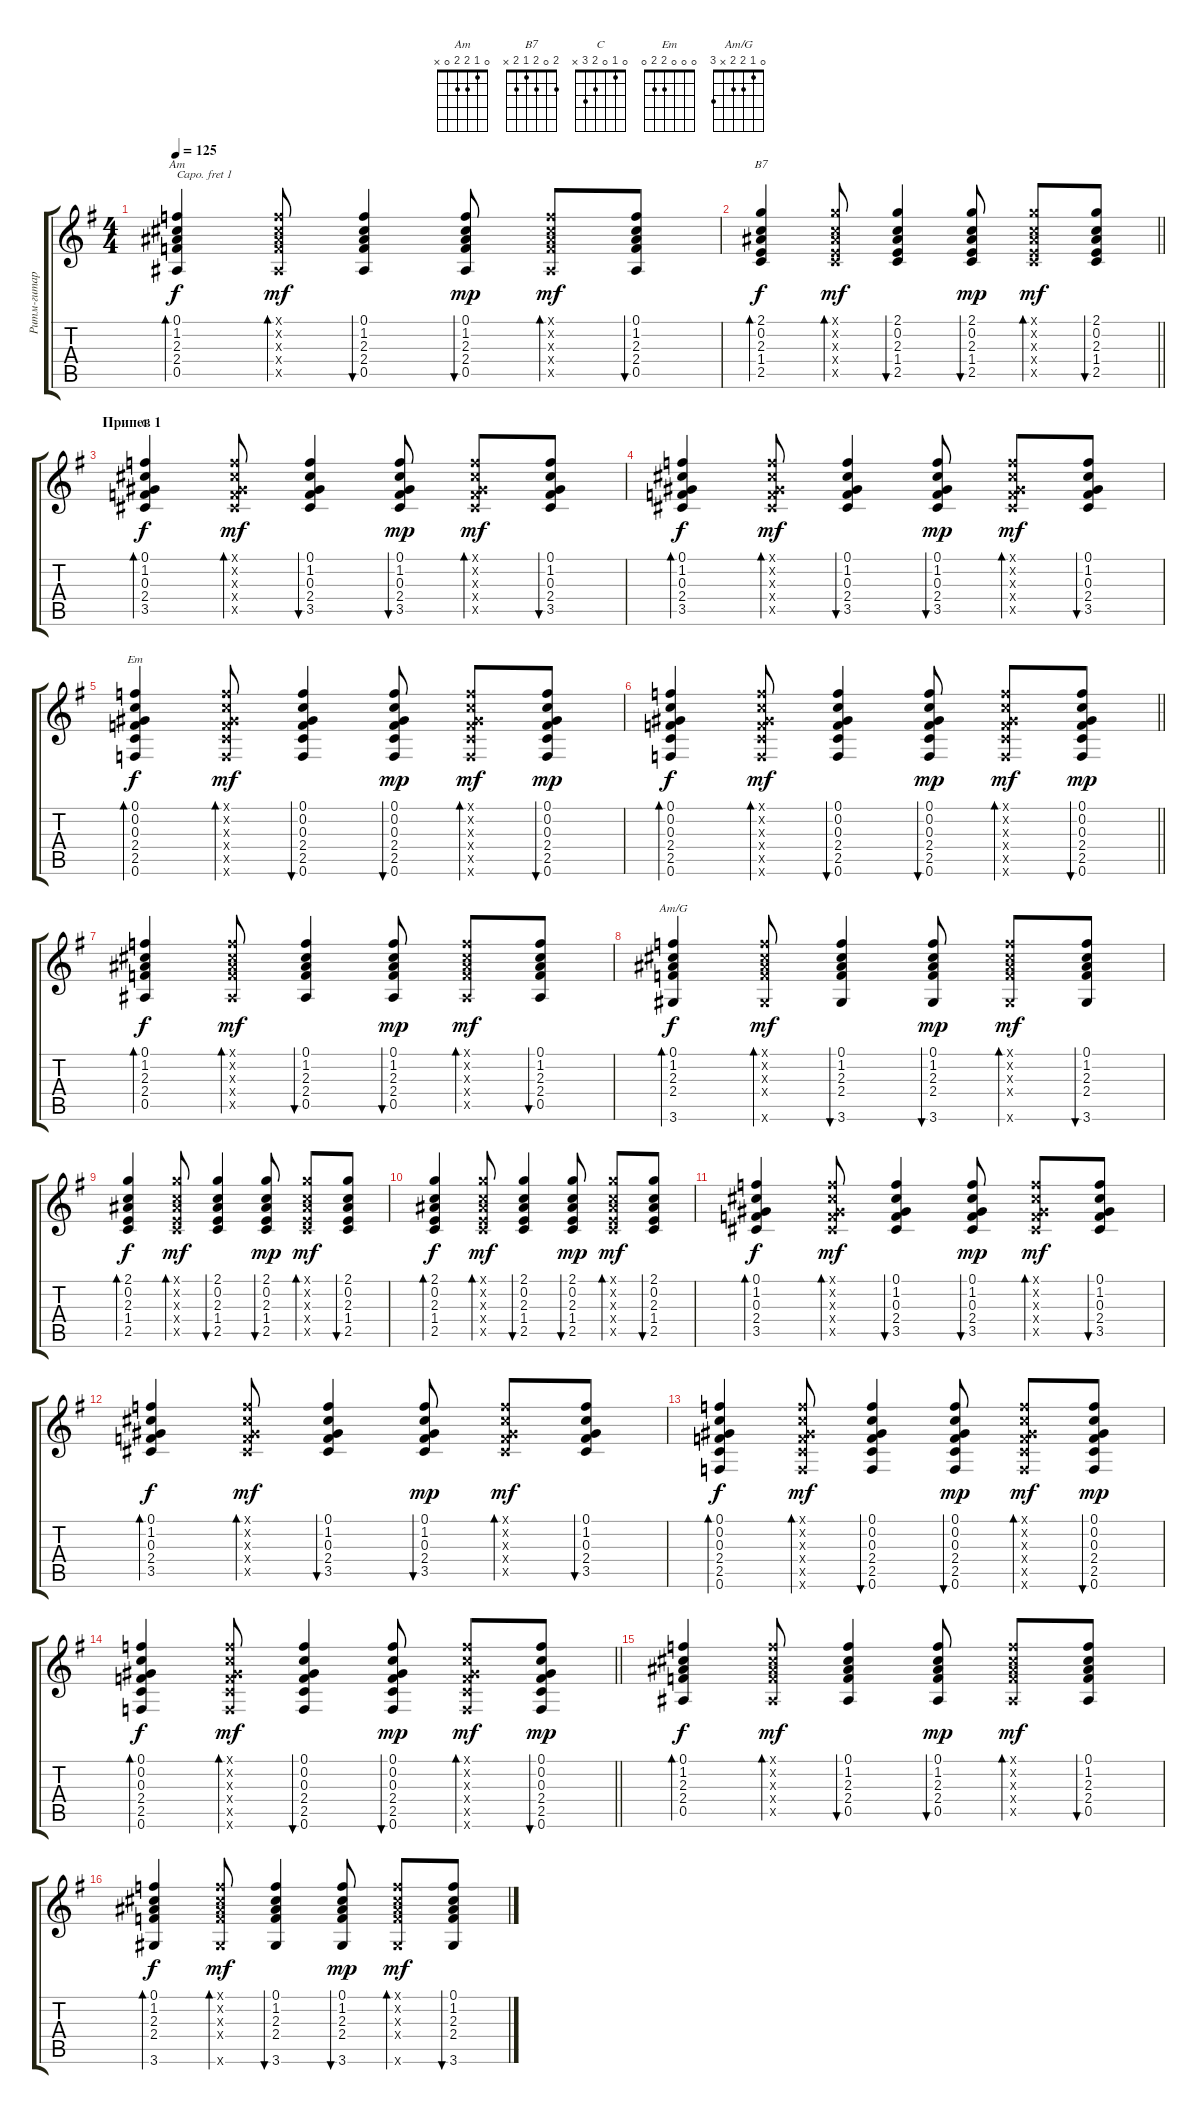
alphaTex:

\track ("Ритм-гитара" "Ритм-гитар") {instrument acousticguitarsteel}
\staff {score tabs}
\capo 1
\tuning (E4 B3 G3 D3 A2 E2) {hide}
\chord ("Am" 0 1 2 2 0 x)
\chord ("B7" 2 0 2 1 2 x)
\chord ("C" 0 1 0 2 3 x)
\chord ("Em" 0 0 0 2 2 0)
\chord ("Am/G" 0 1 2 2 x 3)
\ts (4 4)
\tempo 125
\clef g2
\ks eminor
(0.1 1.2 2.3 2.4 0.5).4{bd 30 ch "Am" dy f} (0.1{x} 1.2{x} 2.3{x} 2.4{x} 0.5{x}).8{bd 30 dy mf} (0.1 1.2 2.3 2.4 0.5).4{bu 30} (0.1 1.2 2.3 2.4 0.5).8{bu 30 dy mp} (0.1{x} 1.2{x} 2.3{x} 2.4{x} 0.5{x}).8{bd 30 dy mf} (0.1 1.2 2.3 2.4 0.5).8{bu 30} |
\barLineRight lightlight
(2.1 0.2 2.3 1.4 2.5).4{bd 30 ch "B7" dy f} (2.1{x} 0.2{x} 2.3{x} 1.4{x} 2.5{x}).8{bd 30 dy mf} (2.1 0.2 2.3 1.4 2.5).4{bu 30} (2.1 0.2 2.3 1.4 2.5).8{bu 30 dy mp} (2.1{x} 0.2{x} 2.3{x} 1.4{x} 2.5{x}).8{bd 30 dy mf} (2.1 0.2 2.3 1.4 2.5).8{bu 30} |
\section ("" "Припев 1")
(0.1 1.2 0.3 2.4 3.5).4{bd 30 ch "C" dy f} (0.1{x} 1.2{x} 0.3{x} 2.4{x} 3.5{x}).8{bd 30 dy mf} (0.1 1.2 0.3 2.4 3.5).4{bu 30} (0.1 1.2 0.3 2.4 3.5).8{bu 30 dy mp} (0.1{x} 1.2{x} 0.3{x} 2.4{x} 3.5{x}).8{bd 30 dy mf} (0.1 1.2 0.3 2.4 3.5).8{bu 30} |
(0.1 1.2 0.3 2.4 3.5).4{bd 30 dy f} (0.1{x} 1.2{x} 0.3{x} 2.4{x} 3.5{x}).8{bd 30 dy mf} (0.1 1.2 0.3 2.4 3.5).4{bu 30} (0.1 1.2 0.3 2.4 3.5).8{bu 30 dy mp} (0.1{x} 1.2{x} 0.3{x} 2.4{x} 3.5{x}).8{bd 30 dy mf} (0.1 1.2 0.3 2.4 3.5).8{bu 30} |
(0.1 0.2 0.3 2.4 2.5 0.6).4{bd 30 ch "Em" dy f} (0.1{x} 0.2{x} 0.3{x} 2.4{x} 2.5{x} 0.6{x}).8{bd 30 dy mf} (0.1 0.2 0.3 2.4 2.5 0.6).4{bu 30} (0.1 0.2 0.3 2.4 2.5 0.6).8{bu 30 dy mp} (0.1{x} 0.2{x} 0.3{x} 2.4{x} 2.5{x} 0.6{x}).8{bd 30 dy mf} (0.1 0.2 0.3 2.4 2.5 0.6).8{bu 30 dy mp} |
\barLineRight lightlight
(0.1 0.2 0.3 2.4 2.5 0.6).4{bd 30 dy f} (0.1{x} 0.2{x} 0.3{x} 2.4{x} 2.5{x} 0.6{x}).8{bd 30 dy mf} (0.1 0.2 0.3 2.4 2.5 0.6).4{bu 30} (0.1 0.2 0.3 2.4 2.5 0.6).8{bu 30 dy mp} (0.1{x} 0.2{x} 0.3{x} 2.4{x} 2.5{x} 0.6{x}).8{bd 30 dy mf} (0.1 0.2 0.3 2.4 2.5 0.6).8{bu 30 dy mp} |
(0.1 1.2 2.3 2.4 0.5).4{bd 30 dy f} (0.1{x} 1.2{x} 2.3{x} 2.4{x} 0.5{x}).8{bd 30 dy mf} (0.1 1.2 2.3 2.4 0.5).4{bu 30} (0.1 1.2 2.3 2.4 0.5).8{bu 30 dy mp} (0.1{x} 1.2{x} 2.3{x} 2.4{x} 0.5{x}).8{bd 30 dy mf} (0.1 1.2 2.3 2.4 0.5).8{bu 30} |
(0.1 1.2 2.3 2.4 3.6).4{bd 30 ch "Am/G" dy f} (0.1{x} 1.2{x} 2.3{x} 2.4{x} 3.6{x}).8{bd 30 dy mf} (0.1 1.2 2.3 2.4 3.6).4{bu 30} (0.1 1.2 2.3 2.4 3.6).8{bu 30 dy mp} (0.1{x} 1.2{x} 2.3{x} 2.4{x} 3.6{x}).8{bd 30 dy mf} (0.1 1.2 2.3 2.4 3.6).8{bu 30} |
(2.1 0.2 2.3 1.4 2.5).4{bd 30 dy f} (2.1{x} 0.2{x} 2.3{x} 1.4{x} 2.5{x}).8{bd 30 dy mf} (2.1 0.2 2.3 1.4 2.5).4{bu 30} (2.1 0.2 2.3 1.4 2.5).8{bu 30 dy mp} (2.1{x} 0.2{x} 2.3{x} 1.4{x} 2.5{x}).8{bd 30 dy mf} (2.1 0.2 2.3 1.4 2.5).8{bu 30} |
(2.1 0.2 2.3 1.4 2.5).4{bd 30 dy f} (2.1{x} 0.2{x} 2.3{x} 1.4{x} 2.5{x}).8{bd 30 dy mf} (2.1 0.2 2.3 1.4 2.5).4{bu 30} (2.1 0.2 2.3 1.4 2.5).8{bu 30 dy mp} (2.1{x} 0.2{x} 2.3{x} 1.4{x} 2.5{x}).8{bd 30 dy mf} (2.1 0.2 2.3 1.4 2.5).8{bu 30} |
(0.1 1.2 0.3 2.4 3.5).4{bd 30 dy f} (0.1{x} 1.2{x} 0.3{x} 2.4{x} 3.5{x}).8{bd 30 dy mf} (0.1 1.2 0.3 2.4 3.5).4{bu 30} (0.1 1.2 0.3 2.4 3.5).8{bu 30 dy mp} (0.1{x} 1.2{x} 0.3{x} 2.4{x} 3.5{x}).8{bd 30 dy mf} (0.1 1.2 0.3 2.4 3.5).8{bu 30} |
(0.1 1.2 0.3 2.4 3.5).4{bd 30 dy f} (0.1{x} 1.2{x} 0.3{x} 2.4{x} 3.5{x}).8{bd 30 dy mf} (0.1 1.2 0.3 2.4 3.5).4{bu 30} (0.1 1.2 0.3 2.4 3.5).8{bu 30 dy mp} (0.1{x} 1.2{x} 0.3{x} 2.4{x} 3.5{x}).8{bd 30 dy mf} (0.1 1.2 0.3 2.4 3.5).8{bu 30} |
(0.1 0.2 0.3 2.4 2.5 0.6).4{bd 30 dy f} (0.1{x} 0.2{x} 0.3{x} 2.4{x} 2.5{x} 0.6{x}).8{bd 30 dy mf} (0.1 0.2 0.3 2.4 2.5 0.6).4{bu 30} (0.1 0.2 0.3 2.4 2.5 0.6).8{bu 30 dy mp} (0.1{x} 0.2{x} 0.3{x} 2.4{x} 2.5{x} 0.6{x}).8{bd 30 dy mf} (0.1 0.2 0.3 2.4 2.5 0.6).8{bu 30 dy mp} |
\barLineRight lightlight
(0.1 0.2 0.3 2.4 2.5 0.6).4{bd 30 dy f} (0.1{x} 0.2{x} 0.3{x} 2.4{x} 2.5{x} 0.6{x}).8{bd 30 dy mf} (0.1 0.2 0.3 2.4 2.5 0.6).4{bu 30} (0.1 0.2 0.3 2.4 2.5 0.6).8{bu 30 dy mp} (0.1{x} 0.2{x} 0.3{x} 2.4{x} 2.5{x} 0.6{x}).8{bd 30 dy mf} (0.1 0.2 0.3 2.4 2.5 0.6).8{bu 30 dy mp} |
(0.1 1.2 2.3 2.4 0.5).4{bd 30 dy f} (0.1{x} 1.2{x} 2.3{x} 2.4{x} 0.5{x}).8{bd 30 dy mf} (0.1 1.2 2.3 2.4 0.5).4{bu 30} (0.1 1.2 2.3 2.4 0.5).8{bu 30 dy mp} (0.1{x} 1.2{x} 2.3{x} 2.4{x} 0.5{x}).8{bd 30 dy mf} (0.1 1.2 2.3 2.4 0.5).8{bu 30} |
(0.1 1.2 2.3 2.4 3.6).4{bd 30 dy f} (0.1{x} 1.2{x} 2.3{x} 2.4{x} 3.6{x}).8{bd 30 dy mf} (0.1 1.2 2.3 2.4 3.6).4{bu 30} (0.1 1.2 2.3 2.4 3.6).8{bu 30 dy mp} (0.1{x} 1.2{x} 2.3{x} 2.4{x} 3.6{x}).8{bd 30 dy mf} (0.1 1.2 2.3 2.4 3.6).8{bu 30}
